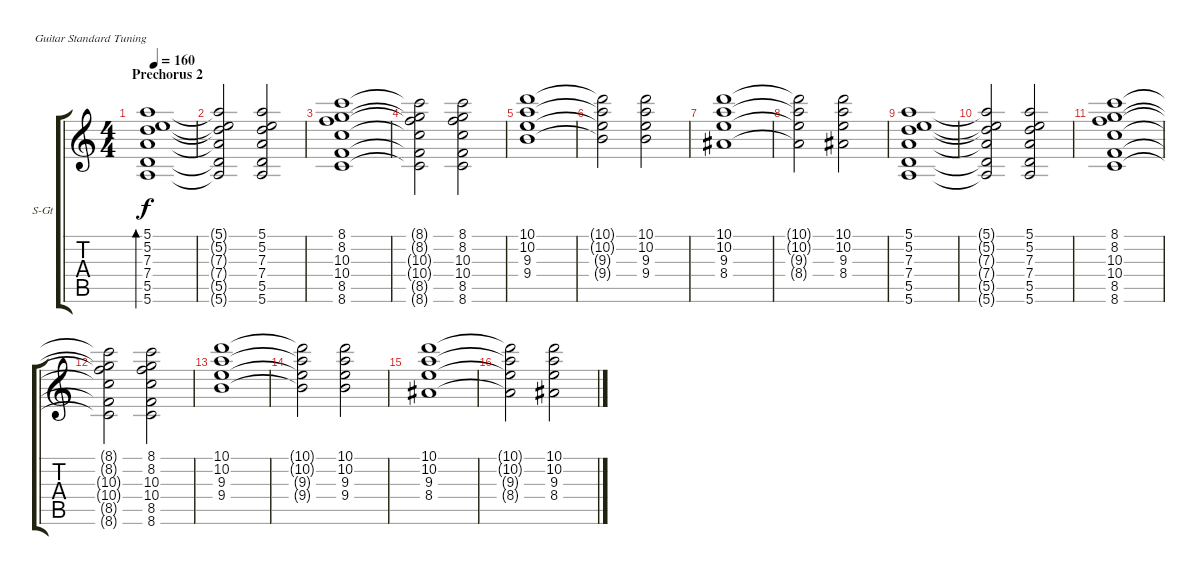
\bracketExtendMode groupsimilarinstruments
\firstSystemTrackNameOrientation horizontal
\otherSystemsTrackNameOrientation horizontal
\track ("Keyboard" "S-Gt") {instrument acousticgrandpiano}
\staff {score tabs}
\tuning (E4 B3 G3 D3 A2 E2)
\displaytranspose 12
\ts (4 4)
\section ("" "Prechorus 2")
\tempo 160
\clef g2
\ks c
(5.1 5.2 7.3 7.4 5.5 5.6).1{bd 240 dy f} |
(5.1{t} 5.2{t} 7.3{t} 7.4{t} 5.5{t} 5.6{t}).2 (5.1 5.2 7.3 7.4 5.5 5.6).2 |
(8.1 8.2 10.3 10.4 8.5 8.6).1 |
(8.1{t} 8.2{t} 10.3{t} 10.4{t} 8.5{t} 8.6{t}).2 (8.1 8.2 10.3 10.4 8.5 8.6).2 |
(10.1 10.2 9.3 9.4).1 |
(10.1{t} 10.2{t} 9.3{t} 9.4{t}).2 (10.1 10.2 9.3 9.4).2 |
(10.1 10.2 9.3 8.4).1 |
(10.1{t} 10.2{t} 9.3{t} 8.4{t}).2 (10.1 10.2 9.3 8.4).2 |
(5.1 5.2 7.3 7.4 5.5 5.6).1 |
(5.1{t} 5.2{t} 7.3{t} 7.4{t} 5.5{t} 5.6{t}).2 (5.1 5.2 7.3 7.4 5.5 5.6).2 |
(8.1 8.2 10.3 10.4 8.5 8.6).1 |
(8.1{t} 8.2{t} 10.3{t} 10.4{t} 8.5{t} 8.6{t}).2 (8.1 8.2 10.3 10.4 8.5 8.6).2 |
(10.1 10.2 9.3 9.4).1 |
(10.1{t} 10.2{t} 9.3{t} 9.4{t}).2 (10.1 10.2 9.3 9.4).2 |
(10.1 10.2 9.3 8.4).1 |
(10.1{t} 10.2{t} 9.3{t} 8.4{t}).2 (10.1 10.2 9.3 8.4).2
